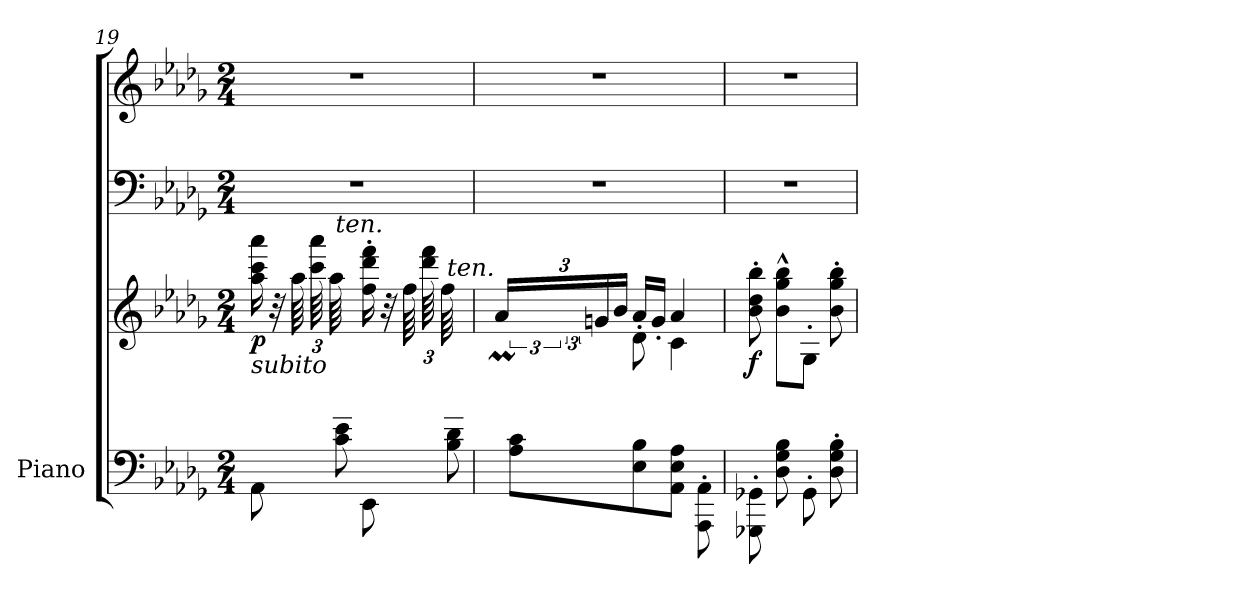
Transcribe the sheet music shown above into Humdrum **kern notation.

**kern	**kern	**kern	**kern	**dynam
*part1	*part1	*part1	*part1	*part1
*staff4	*staff3	*staff2	*staff1	*staff1/2/3/4
*I"Piano	*	*	*	*
*I'Pno.	*	*	*	*
!!LO:LB:g=z
*clefF4	*clefG2	*clefF4	*clefG2	*
*k[b-e-a-d-g-]	*k[b-e-a-d-g-]	*k[b-e-a-d-g-]	*k[b-e-a-d-g-]	*
*M2/4	*M2/4	*M2/4	*M2/4	*
=19	=19	=19	=19	=19
*^	*	*	*	*
!	!	!LO:TX:b:i:t=subito	!	!	!
!	!	!	!	!	!LO:DY:b=3
8AA-\	8ryy	16aa-\ 16ccc\ 16aaa-\	2r	2r	p
.	.	32r	.	.	.
*	*	*Xbrackettup	*	*	*
.	.	96aa-\LLLL	.	.	.
.	.	96ccc\ 96aaa-\	.	.	.
.	.	96aa-\JJJ	.	.	.
!	!	!LO:TX:a:i:t=ten.	!	!	!
8c\ 8e-\	8a-/J	8ryy	.	.	.
8EE-\	8ryy	16ff\' 16ddd-\' 16fff\'	.	.	.
.	.	32r	.	.	.
.	.	96ff\LLLL	.	.	.
.	.	96ddd-\ 96fff\	.	.	.
.	.	96ff\JJJ	.	.	.
!	!	!LO:TX:a:i:t=ten.	!	!	!
8B-\ 8d-\	8gn/J	8ryy	.	.	.
*v	*v	*	*	*	*
=20	=20	=20	=20	=20
*	*brackettup	*	*	*
*^	*	*	*	*
!	!	!LO:N:vis=128	!	!	!
*v	*v	*^	*	*	*
*	*	*Xbrackettup	*	*	*
8A-\ 8c\L	96gn!yy	24a-M/LL	2r	2r	.
!	!LO:N:vis=128	!	!	!	!
.	96a-!yy	.	.	.	.
!	!LO:N:vis=128	!	!	!	!
.	96g!yy	.	.	.	.
!	!LO:N:vis=128	!	!	!	!
.	96a-!yy	.	.	.	.
.	48ryy	24gn/	.	.	.
.	48ryy	.	.	.	.
.	24ryy	24b-/JJ	.	.	.
8E-\ 8B-\	8d-\	16a-'/LL	.	.	.
.	.	16g'/JJ	.	.	.
8AA-\ 8E-\ 8A-\J	4c\	4a-/	.	.	.
8AAA-\' 8AA-\'	.	.	.	.	.
*	*v	*v	*	*	*
=21	=21	=21	=21	=21
!	!	!	!	!LO:DY:b=3
8GGG-X\' 8GG-X\'	8b-\' 8dd-\' 8bb-\'	2r	2r	f
8D-\ 8G-\ 8B-\	8b-\^^ 8gg-\^^ 8bb-\^^L	.	.	.
8GG-'\	8G-'\J	.	.	.
8D-\' 8G-\' 8B-\'	8b-\' 8gg-\' 8bb-\'	.	.	.
=	=	=	=	=
*-	*-	*-	*-	*-
